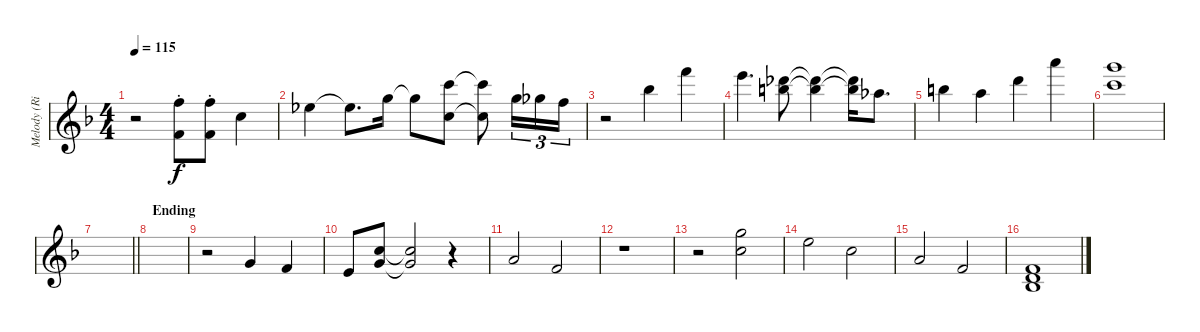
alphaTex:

\track ("Melody (Right)" "Melody (Ri") {instrument electricpiano1}
\staff {score}
\tuning (E5 B4 G4 D4 A3 E3) {hide}
\ts (4 4)
\tempo 115
\clef g2
\ks f
r.2{dy f} (1.1 3.4{st}).8 (1.1 3.4{st}).8 1.2.4 |
4.2.4 4.2{t}.8{d} 3.1.16 3.1{t}.8 (8.1 1.2).8 (8.1{t} 1.2{t}).8 3.1.16{tu (3 2)} 2.1.16{tu (3 2)} 1.1.16{tu (3 2)} |
r.2 6.1.4 13.1.4 |
12.1.4{d} (9.1 12.2).8 (9.1{t} 12.2{t}).4 (9.1{t} 12.2{t}).16 4.1.8{d} |
7.1.4 5.1.4 10.1.4 17.1.4 |
(15.1 13.2).1 |
\barLineRight lightlight
|
\section ("" "Ending")
|
r.2 0.3.4 3.4.4 |
2.4.8 (1.2 0.3).8 (1.2{t} 0.3{t}).2 r.4 |
2.3.2 3.4.2 |
r.1 |
r.2 (3.1 1.2).2 |
0.1.2 1.2.2 |
2.3.2 3.4.2 |
(3.4 5.5 6.6).1
